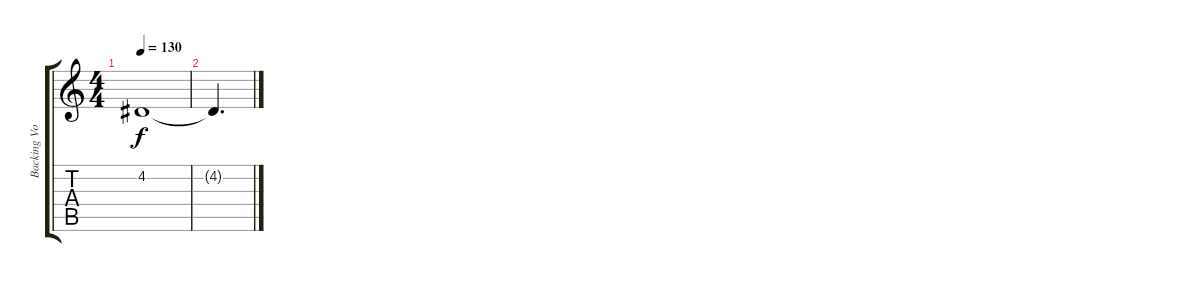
\track ("Backing Vocals" "Backing Vo") {instrument viola}
\staff {score tabs}
\tuning (E4 B3 G3 D3 A2 E2) {hide}
\ts (4 4)
\tempo 130
\clef g2
\ks c
4.2{t}.1{dy f} |
4.2{t}.4{d}
